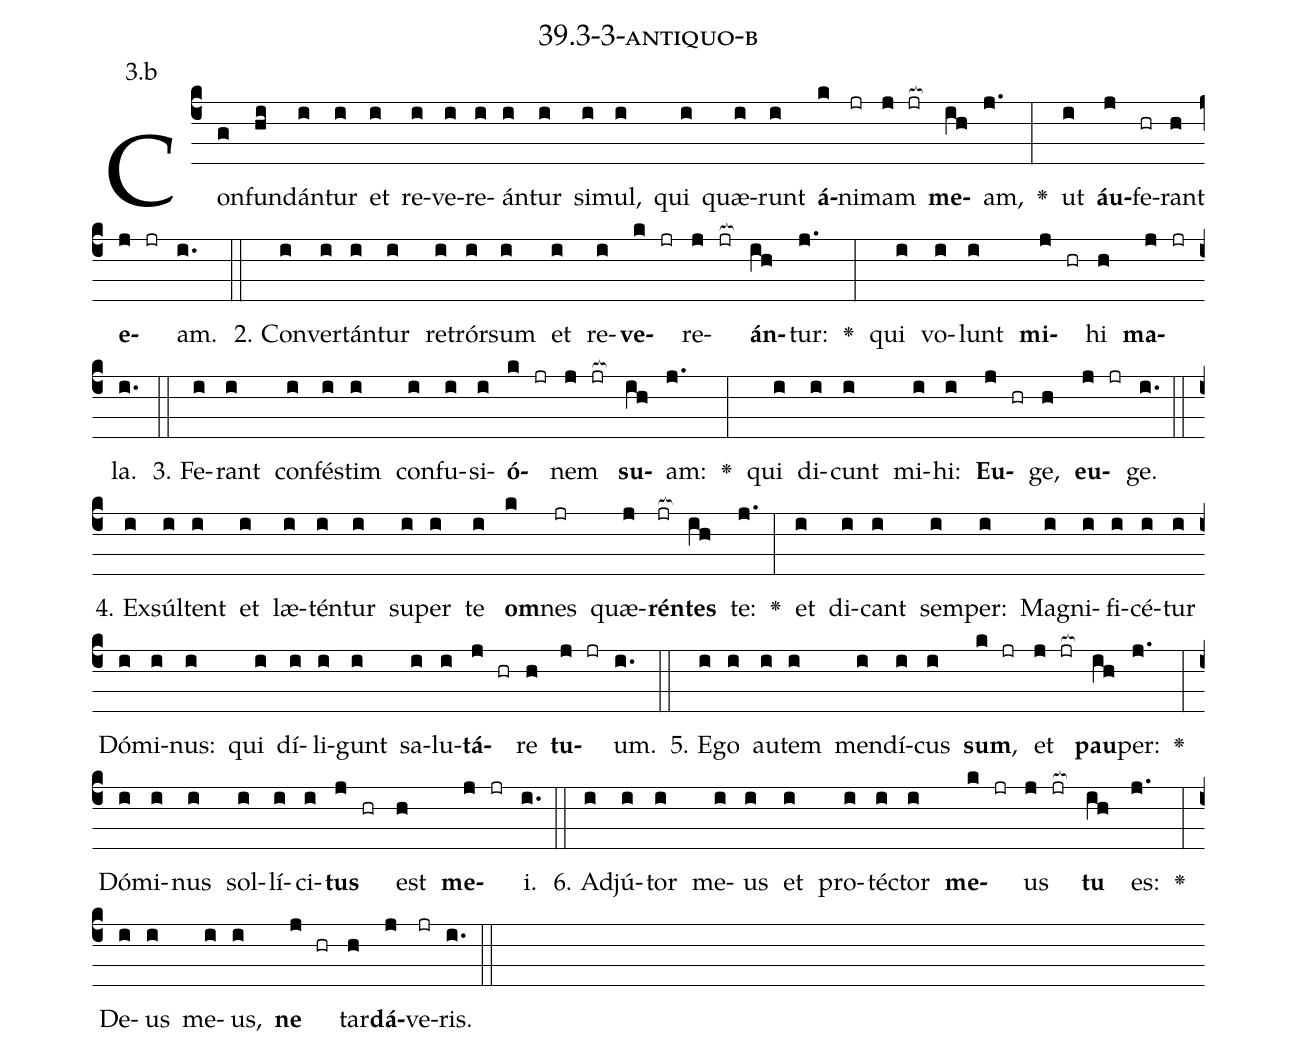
name: 39.3-3-antiquo-b;
annotation: 3.b;
%%
(c4)Con(g)fun(hi)dán(i)tur(i) et(i) re(i)ve(i)re(i)án(i)tur(i) si(i)mul,(i) qui(i) quæ(i)runt(i) <b>á</b>(k)ni(jr)mam(j jr[ocb:1{]) <b>me</b>(ih[ocb:0}])am,(j.) <v>\greheightstar</v>(:) ut(i) <b>áu</b>(j)fe(hr)rant(h) <b>e</b>(j jr)am.(i.) (::)
2. Con(i)ver(i)tán(i)tur(i) re(i)trór(i)sum(i) et(i) re(i)<b>ve</b>(k jr)re(j jr[ocb:1{])<b>án</b>(ih[ocb:0}])tur:(j.) <v>\greheightstar</v>(:) qui(i) vo(i)lunt(i) <b>mi</b>(j hr)hi(h) <b>ma</b>(j jr)la.(i.) (::)
3. Fe(i)rant(i) con(i)fés(i)tim(i) con(i)fu(i)si(i)<b>ó</b>(k jr)nem(j jr[ocb:1{]) <b>su</b>(ih[ocb:0}])am:(j.) <v>\greheightstar</v>(:) qui(i) di(i)cunt(i) mi(i)hi:(i) <b>Eu</b>(j hr)ge,(h) <b>eu</b>(j jr)ge.(i.) (::)
4. Ex(i)súl(i)tent(i) et(i) læ(i)tén(i)tur(i) su(i)per(i) te(i) <b>om</b>(k)nes(jr) quæ(j)<b>rén</b>(jr[ocb:1{])<b>tes</b>(ih[ocb:0}]) te:(j.) <v>\greheightstar</v>(:) et(i) di(i)cant(i) sem(i)per:(i) Ma(i)gni(i)fi(i)cé(i)tur(i) Dó(i)mi(i)nus:(i) qui(i) dí(i)li(i)gunt(i) sa(i)lu(i)<b>tá</b>(j hr)re(h) <b>tu</b>(j jr)um.(i.) (::)
5. E(i)go(i) au(i)tem(i) men(i)dí(i)cus(i) <b>sum</b>,(k jr) et(j jr[ocb:1{]) <b>pau</b>(ih[ocb:0}])per:(j.) <v>\greheightstar</v>(:) Dó(i)mi(i)nus(i) sol(i)lí(i)ci(i)<b>tus</b>(j hr) est(h) <b>me</b>(j jr)i.(i.) (::)
6. Ad(i)jú(i)tor(i) me(i)us(i) et(i) pro(i)téc(i)tor(i) <b>me</b>(k jr)us(j jr[ocb:1{]) <b>tu</b>(ih[ocb:0}]) es:(j.) <v>\greheightstar</v>(:) De(i)us(i) me(i)us,(i) <b>ne</b>(j hr) tar(h)<b>dá</b>(j)ve(jr)ris.(i.) (::)
